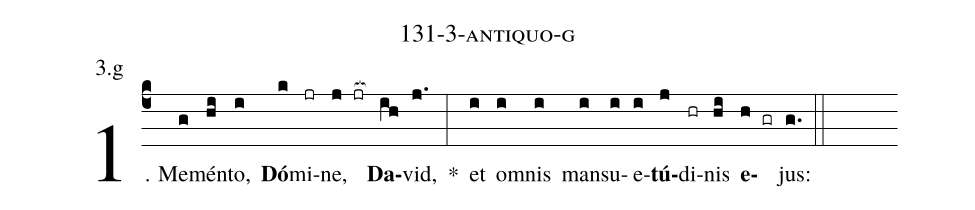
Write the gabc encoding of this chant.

name: 131-3-antiquo-g;
annotation: 3.g;
%%
(c4)1. Me(g)mén(hi)to,(i) <b>Dó</b>(k)mi(jr)ne,(j jr[ocb:1{]) <b>Da</b>(ih[ocb:0}])vid,(j.) *(:) et(i) om(i)nis(i) man(i)su(i)e(i)<b>tú</b>(j)di(hr)nis(hi) <b>e</b>(h gr)jus:(g.) (::)
